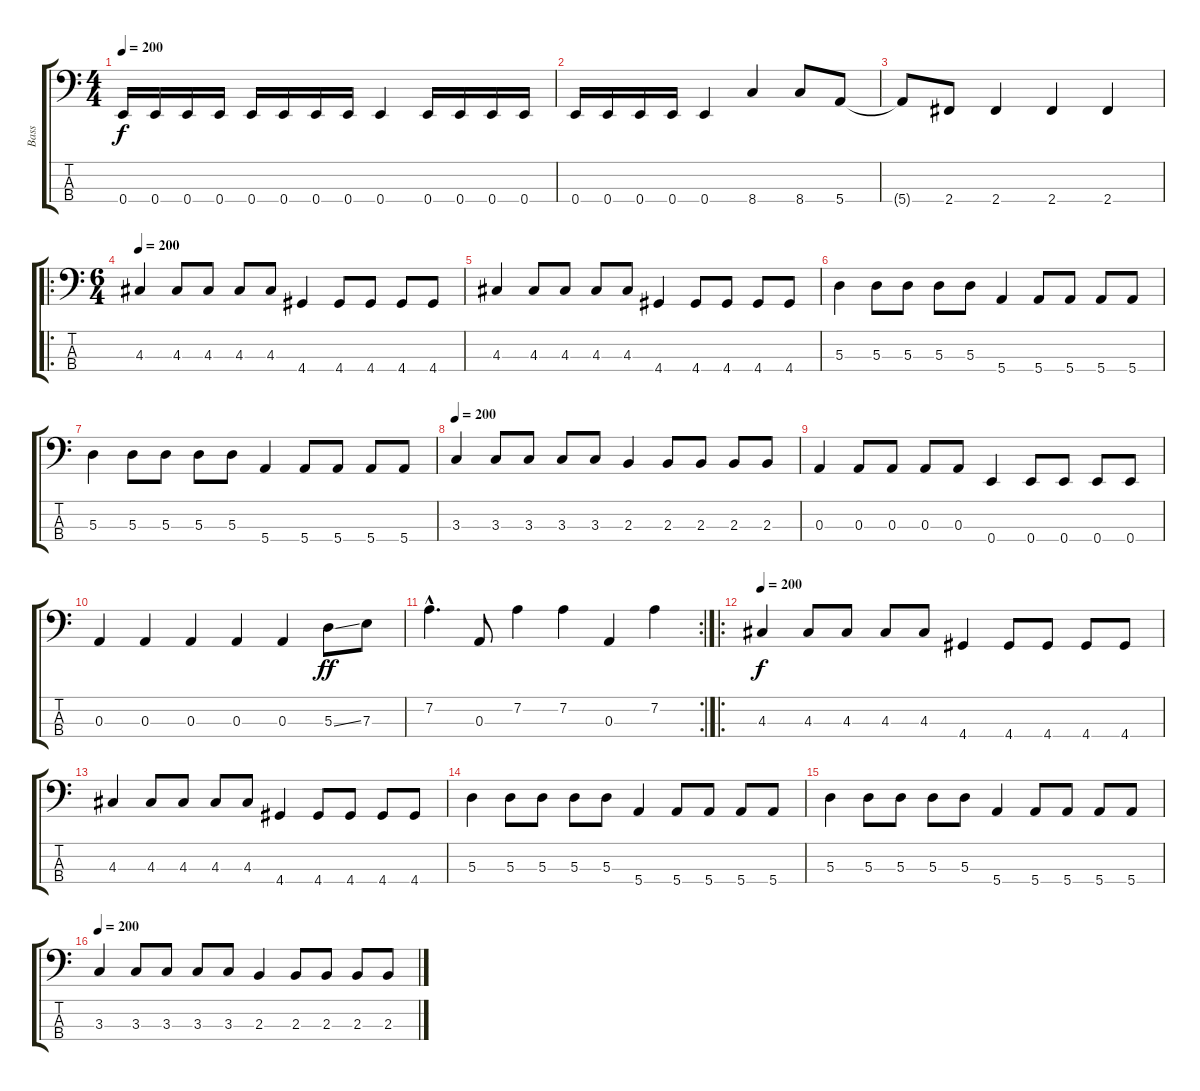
\track ("Bass" "Bass") {instrument electricbassfinger}
\staff {score tabs}
\tuning (G2 D2 A1 E1) {hide}
\ts (4 4)
\tempo 200
\clef f4
\ks c
0.4.16{dy f} 0.4.16 0.4.16 0.4.16 0.4.16 0.4.16 0.4.16 0.4.16 0.4.4 0.4.16 0.4.16 0.4.16 0.4.16 |
0.4.16 0.4.16 0.4.16 0.4.16 0.4.4 8.4.4 8.4.8 5.4.8 |
5.4{t}.8 2.4.8 2.4.4 2.4.4 2.4.4 |
\ro
\ts (6 4)
\tempo 200
4.3.4 4.3.8 4.3.8 4.3.8 4.3.8 4.4.4 4.4.8 4.4.8 4.4.8 4.4.8 |
4.3.4 4.3.8 4.3.8 4.3.8 4.3.8 4.4.4 4.4.8 4.4.8 4.4.8 4.4.8 |
5.3.4 5.3.8 5.3.8 5.3.8 5.3.8 5.4.4 5.4.8 5.4.8 5.4.8 5.4.8 |
5.3.4 5.3.8 5.3.8 5.3.8 5.3.8 5.4.4 5.4.8 5.4.8 5.4.8 5.4.8 |
\tempo 200
3.3.4 3.3.8 3.3.8 3.3.8 3.3.8 2.3.4 2.3.8 2.3.8 2.3.8 2.3.8 |
0.3.4 0.3.8 0.3.8 0.3.8 0.3.8 0.4.4 0.4.8 0.4.8 0.4.8 0.4.8 |
0.3.4 0.3.4 0.3.4 0.3.4 0.3.4 5.3{ss}.8{dy ff} 7.3.8 |
\rc 2
7.2{hac}.4{d} 0.3.8 7.2.4 7.2.4 0.3.4 7.2.4 |
\ro
\tempo 200
4.3.4{dy f} 4.3.8 4.3.8 4.3.8 4.3.8 4.4.4 4.4.8 4.4.8 4.4.8 4.4.8 |
4.3.4 4.3.8 4.3.8 4.3.8 4.3.8 4.4.4 4.4.8 4.4.8 4.4.8 4.4.8 |
5.3.4 5.3.8 5.3.8 5.3.8 5.3.8 5.4.4 5.4.8 5.4.8 5.4.8 5.4.8 |
5.3.4 5.3.8 5.3.8 5.3.8 5.3.8 5.4.4 5.4.8 5.4.8 5.4.8 5.4.8 |
\tempo 200
3.3.4 3.3.8 3.3.8 3.3.8 3.3.8 2.3.4 2.3.8 2.3.8 2.3.8 2.3.8
